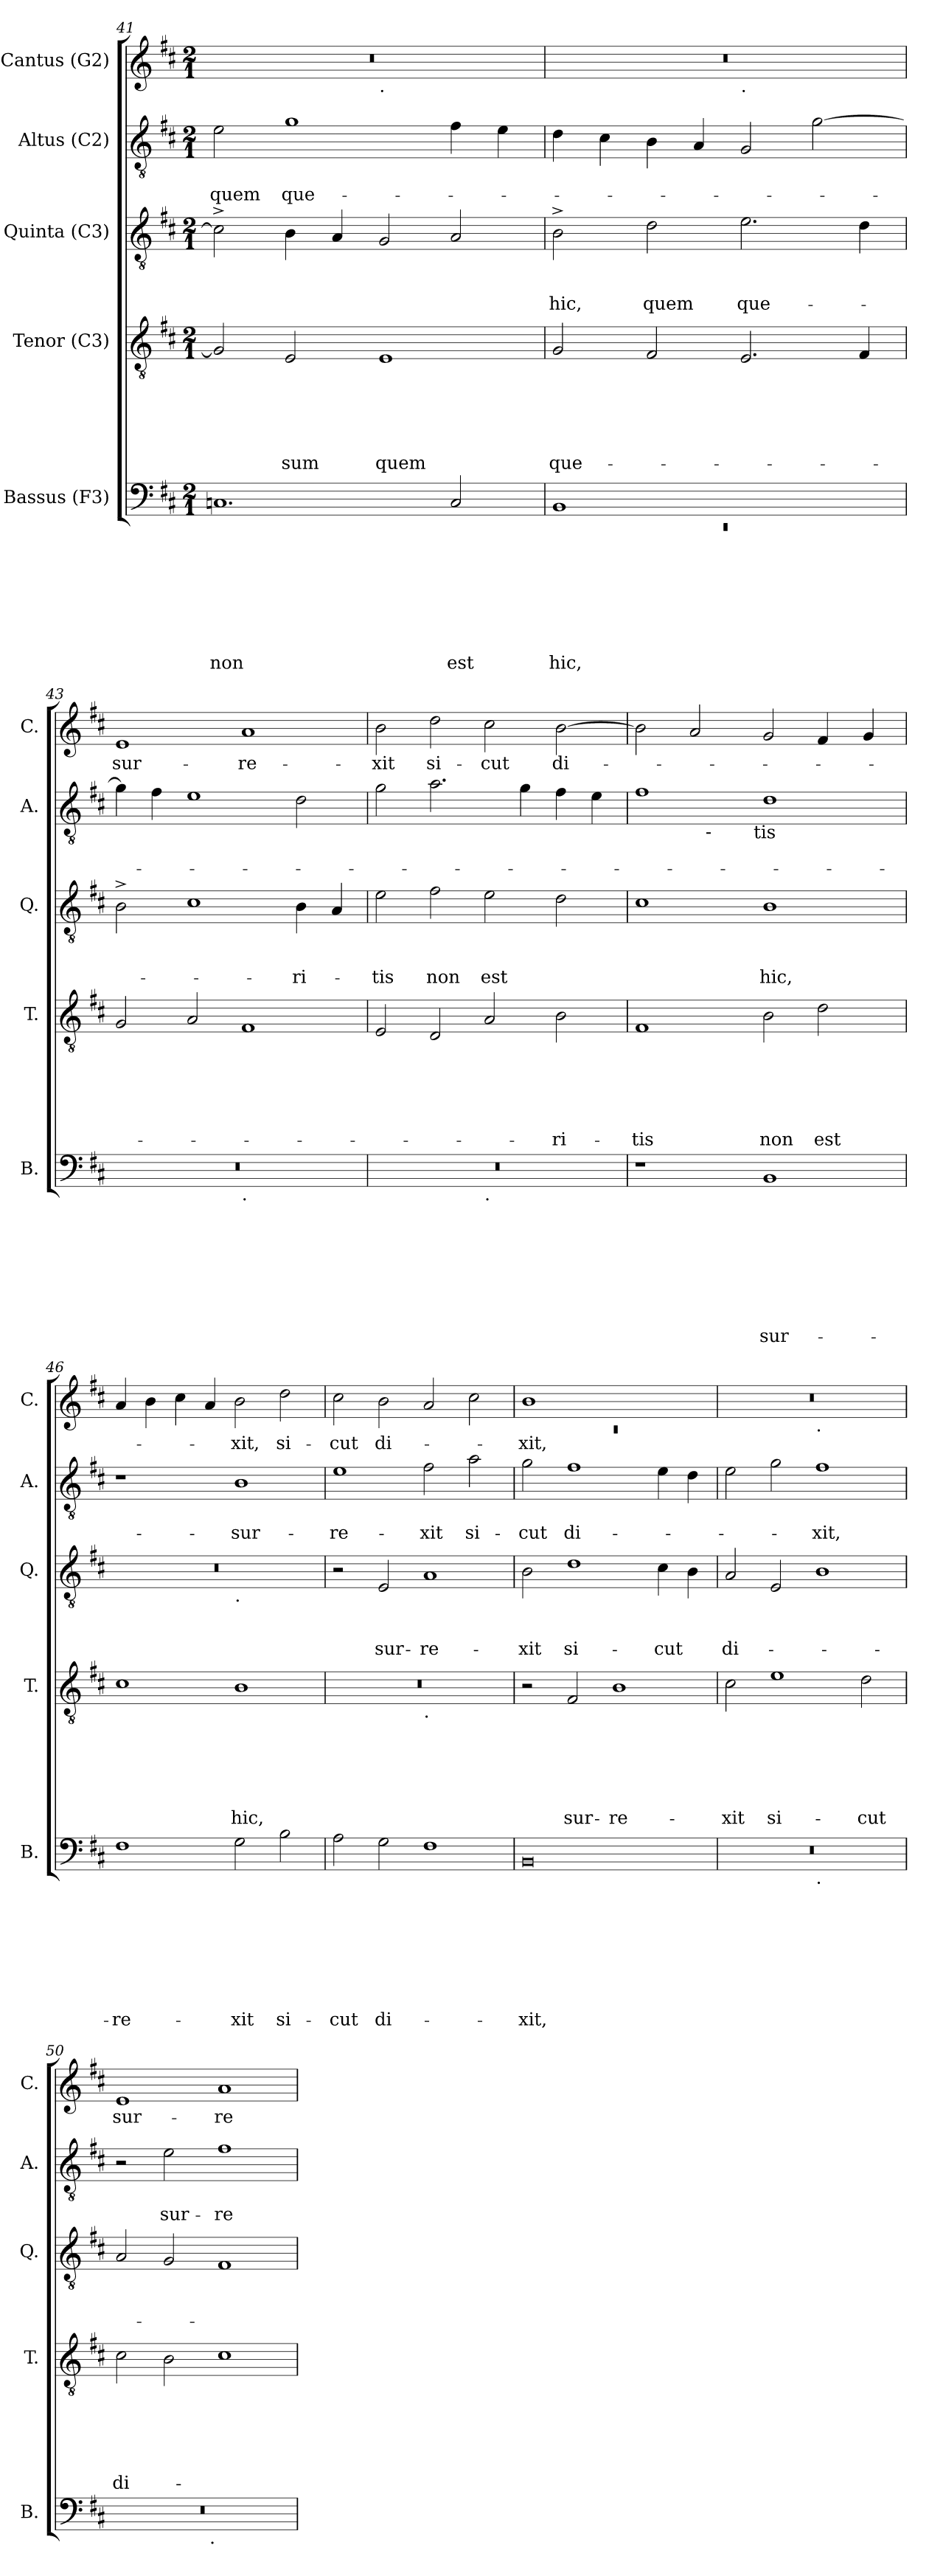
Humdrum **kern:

**kern	**text	**text	**text	**text	**text	**text	**text	**text	**kern	**text	**text	**text	**text	**text	**text	**kern	**text	**text	**text	**kern	**text	**text	**kern	**text
*part5	*part5	*part5	*part5	*part5	*part5	*part5	*part5	*part5	*part4	*part4	*part4	*part4	*part4	*part4	*part4	*part3	*part3	*part3	*part3	*part2	*part2	*part2	*part1	*part1
*staff5	*staff5	*staff5	*staff5	*staff5	*staff5	*staff5	*staff5	*staff5	*staff4	*staff4	*staff4	*staff4	*staff4	*staff4	*staff4	*staff3	*staff3	*staff3	*staff3	*staff2	*staff2	*staff2	*staff1	*staff1
*I"Bassus (F3)	*	*	*	*	*	*	*	*	*I"Tenor (C3)	*	*	*	*	*	*	*I"Quinta (C3)	*	*	*	*I"Altus (C2)	*	*	*I"Cantus (G2)	*
*I'B.	*	*	*	*	*	*	*	*	*I'T.	*	*	*	*	*	*	*I'Q.	*	*	*	*I'A.	*	*	*I'C.	*
*clefF4	*	*	*	*	*	*	*	*	*clefGv2	*	*	*	*	*	*	*clefGv2	*	*	*	*clefGv2	*	*	*clefG2	*
*k[f#c#]	*	*	*	*	*	*	*	*	*k[f#c#]	*	*	*	*	*	*	*k[f#c#]	*	*	*	*k[f#c#]	*	*	*k[f#c#]	*
*D:	*	*	*	*	*	*	*	*	*D:	*	*	*	*	*	*	*D:	*	*	*	*D:	*	*	*D:	*
*M2/1	*	*	*	*	*	*	*	*	*M2/1	*	*	*	*	*	*	*M2/1	*	*	*	*M2/1	*	*	*M2/1	*
=41	=41	=41	=41	=41	=41	=41	=41	=41	=41	=41	=41	=41	=41	=41	=41	=41	=41	=41	=41	=41	=41	=41	=41	=41
!	!	!	!	!	!	!	!	!LO:LY:b	!	!	!	!	!	!	!	!	!	!	!	!	!	!LO:LY:b	!	!
*	*	*	*	*	*	*	*	*	*	*	*	*	*	*	*	*	*	*	*	*	*	*	*^	*
1.Cn	.	.	.	.	.	.	.	non	2G/]	.	.	.	.	.	.	2c^>\]	.	.	.	2e\	.	quem	0r	1ryy	.
!	!	!	!	!	!	!	!	!	!	!	!	!	!	!	!LO:LY:b	!	!	!	!	!	!	!LO:LY:b	!	!	!
.	.	.	.	.	.	.	.	.	2E/	.	.	.	.	.	-sum	4B\	.	.	.	1g	.	que-	.	.	.
.	.	.	.	.	.	.	.	.	.	.	.	.	.	.	.	4A/	.	.	.	.	.	.	.	.	.
!	!	!	!	!	!	!	!	!	!	!	!	!	!	!	!	!	!	!	!	!	!	!	!	!LO:TX:b:t=.	!
!	!	!	!	!	!	!	!	!	!	!	!	!	!	!	!LO:LY:b	!	!	!	!	!	!	!	!	!	!
.	.	.	.	.	.	.	.	.	1E	.	.	.	.	.	quem	2G/	.	.	.	.	.	.	.	1ryy	.
!	!	!	!	!	!	!	!	!LO:LY:b	!	!	!	!	!	!	!	!	!	!	!	!	!	!	!	!	!
2C/	.	.	.	.	.	.	.	est	.	.	.	.	.	.	.	2A/	.	.	.	4f#\	.	.	.	.	.
.	.	.	.	.	.	.	.	.	.	.	.	.	.	.	.	.	.	.	.	4e\	.	.	.	.	.
!!LO:LB:g=z	!!
=42	=42	=42	=42	=42	=42	=42	=42	=42	=42	=42	=42	=42	=42	=42	=42	=42	=42	=42	=42	=42	=42	=42	=42	=42	=42
*^	*	*	*	*	*	*	*	*	*	*	*	*	*	*	*	*	*	*	*	*	*	*	*	*	*
!	!LO:N:vis=1	!	!	!	!	!	!	!	!LO:LY:b	!	!	!	!	!	!	!LO:LY:b	!	!	!	!LO:LY:b	!	!	!	!	!	!
1BB	0rEE	.	.	.	.	.	.	.	hic,	2G/	.	.	.	.	.	que-	2B^>\	.	.	-hic,	4d\	.	.	0r	1ryy	.
.	.	.	.	.	.	.	.	.	.	.	.	.	.	.	.	.	.	.	.	.	4c#\	.	.	.	.	.
!	!	!	!	!	!	!	!	!	!	!	!	!	!	!	!	!	!	!	!	!LO:LY:b	!	!	!	!	!	!
.	.	.	.	.	.	.	.	.	.	2F#/	.	.	.	.	.	.	2d\	.	.	quem	4B\	.	.	.	.	.
.	.	.	.	.	.	.	.	.	.	.	.	.	.	.	.	.	.	.	.	.	4A/	.	.	.	.	.
!	!	!	!	!	!	!	!	!	!	!	!	!	!	!	!	!	!	!	!	!	!	!	!	!	!LO:TX:b:t=.	!
!	!	!	!	!	!	!	!	!	!	!	!	!	!	!	!	!	!	!	!	!LO:LY:b	!	!	!	!	!	!
1ryy	.	.	.	.	.	.	.	.	.	2.E/	.	.	.	.	.	.	2.e\	.	.	que-	2G/	.	.	.	1ryy	.
.	.	.	.	.	.	.	.	.	.	.	.	.	.	.	.	.	.	.	.	.	[>2g\	.	.	.	.	.
.	.	.	.	.	.	.	.	.	.	4F#/	.	.	.	.	.	.	4d\	.	.	.	.	.	.	.	.	.
=43	=43	=43	=43	=43	=43	=43	=43	=43	=43	=43	=43	=43	=43	=43	=43	=43	=43	=43	=43	=43	=43	=43	=43	=43	=43	=43
!	!	!	!	!	!	!	!	!	!	!	!	!	!	!	!	!	!	!	!	!	!	!	!	!	!	!LO:LY:b
*	*	*	*	*	*	*	*	*	*	*	*	*	*	*	*	*	*	*	*	*	*	*	*	*v	*v	*
0r	1ryy	.	.	.	.	.	.	.	.	2G/	.	.	.	.	.	.	2B^>\	.	.	.	4g\]	.	.	1e	sur-
.	.	.	.	.	.	.	.	.	.	.	.	.	.	.	.	.	.	.	.	.	4f#\	.	.	.	.
.	.	.	.	.	.	.	.	.	.	2A/	.	.	.	.	.	.	1c#	.	.	.	1e	.	.	.	.
!	!LO:TX:b:t=.	!	!	!	!	!	!	!	!	!	!	!	!	!	!	!	!	!	!	!	!	!	!	!	!
!	!	!	!	!	!	!	!	!	!	!	!	!	!	!	!	!	!	!	!	!	!	!	!	!	!LO:LY:b
.	1ryy	.	.	.	.	.	.	.	.	1F#	.	.	.	.	.	.	.	.	.	.	.	.	.	1a	-re-
!	!	!	!	!	!	!	!	!	!	!	!	!	!	!	!	!	!	!	!	!LO:LY:b	!	!	!	!	!
.	.	.	.	.	.	.	.	.	.	.	.	.	.	.	.	.	4B\	.	.	-ri-	2d\	.	.	.	.
.	.	.	.	.	.	.	.	.	.	.	.	.	.	.	.	.	4A/	.	.	.	.	.	.	.	.
=44	=44	=44	=44	=44	=44	=44	=44	=44	=44	=44	=44	=44	=44	=44	=44	=44	=44	=44	=44	=44	=44	=44	=44	=44	=44
!	!	!	!	!	!	!	!	!	!	!	!	!	!	!	!	!	!	!	!	!LO:LY:b	!	!	!	!	!LO:LY:b
0r	1ryy	.	.	.	.	.	.	.	.	2E/	.	.	.	.	.	.	2e\	.	.	-tis	2g\	.	.	2b\	-xit
!	!	!	!	!	!	!	!	!	!	!	!	!	!	!	!	!	!	!	!	!LO:LY:b	!	!	!	!	!LO:LY:b
.	.	.	.	.	.	.	.	.	.	2D/	.	.	.	.	.	.	2f#\	.	.	non	2.a\	.	.	2dd\	si-
!	!LO:TX:b:t=.	!	!	!	!	!	!	!	!	!	!	!	!	!	!	!	!	!	!	!	!	!	!	!	!
!	!	!	!	!	!	!	!	!	!	!	!	!	!	!	!	!	!	!	!	!LO:LY:b	!	!	!	!	!LO:LY:b
.	1ryy	.	.	.	.	.	.	.	.	2A/	.	.	.	.	.	.	2e\	.	.	est	.	.	.	2cc#\	-cut
.	.	.	.	.	.	.	.	.	.	.	.	.	.	.	.	.	.	.	.	.	4g\	.	.	.	.
!	!	!	!	!	!	!	!	!	!	!	!	!	!	!	!	!LO:LY:b	!	!	!	!	!	!	!	!	!LO:LY:b
.	.	.	.	.	.	.	.	.	.	2B\	.	.	.	.	.	-ri-	2d\	.	.	.	4f#\	.	.	[>2b\	di-
.	.	.	.	.	.	.	.	.	.	.	.	.	.	.	.	.	.	.	.	.	4e\	.	.	.	.
=45	=45	=45	=45	=45	=45	=45	=45	=45	=45	=45	=45	=45	=45	=45	=45	=45	=45	=45	=45	=45	=45	=45	=45	=45	=45
!	!	!	!	!	!	!	!	!	!	!	!	!	!	!	!	!	!	!	!	!	!LO:TX:b:t=ti	!	!	!	!
!	!	!	!	!	!	!	!	!	!	!	!	!	!	!	!	!LO:LY:b	!	!	!	!	!	!	!	!	!
*	*	*	*	*	*	*	*	*	*	*	*	*	*	*	*	*	*	*	*	*	*^	*	*	*	*
*v	*v	*	*	*	*	*	*	*	*	*	*	*	*	*	*	*	*	*	*	*	*	*^	*	*	*	*
1r	.	.	.	.	.	.	.	.	1F#	.	.	.	.	.	-tis	1c#	.	.	.	1f#	2ryy	2ryy	.	.	2b\]	.
.	.	.	.	.	.	.	.	.	.	.	.	.	.	.	.	.	.	.	.	.	16ryy	4...ryy	.	.	2a/	.
!	!	!	!	!	!	!	!	!	!	!	!	!	!	!	!	!	!	!	!	!	!LO:TX:b:t=-	!	!	!	!	!
.	.	.	.	.	.	.	.	.	.	.	.	.	.	.	.	.	.	.	.	.	1ryy	.	.	.	.	.
!	!	!	!	!	!	!	!	!	!	!	!	!	!	!	!	!	!	!	!	!	!	!LO:TX:b:t=tis	!	!	!	!
.	.	.	.	.	.	.	.	.	.	.	.	.	.	.	.	.	.	.	.	.	.	1ryy	.	.	.	.
!	!	!	!	!	!	!	!	!LO:LY:b	!	!	!	!	!	!	!LO:LY:b	!	!	!	!LO:LY:b	!	!	!	!	!	!	!
1BB	.	.	.	.	.	.	.	sur-	2B\	.	.	.	.	.	non	1B	.	.	hic,	1d	.	.	.	.	2g/	.
!	!	!	!	!	!	!	!	!	!	!	!	!	!	!	!LO:LY:b	!	!	!	!	!	!	!	!	!	!	!
.	.	.	.	.	.	.	.	.	2d\	.	.	.	.	.	est	.	.	.	.	.	.	.	.	.	4f#/	.
.	.	.	.	.	.	.	.	.	.	.	.	.	.	.	.	.	.	.	.	.	4..ryy	.	.	.	.	.
.	.	.	.	.	.	.	.	.	.	.	.	.	.	.	.	.	.	.	.	.	.	.	.	.	4g/	.
.	.	.	.	.	.	.	.	.	.	.	.	.	.	.	.	.	.	.	.	.	.	32ryy	.	.	.	.
!!LO:LB:g=z
=46	=46	=46	=46	=46	=46	=46	=46	=46	=46	=46	=46	=46	=46	=46	=46	=46	=46	=46	=46	=46	=46	=46	=46	=46	=46	=46
!	!	!	!	!	!	!	!	!LO:LY:b	!	!	!	!	!	!	!	!	!	!	!	!	!	!	!	!	!	!
*	*	*	*	*	*	*	*	*	*	*	*	*	*	*	*	*^	*	*	*	*v	*v	*v	*	*	*	*
1F#	.	.	.	.	.	.	.	-re-	1c#	.	.	.	.	.	.	0r	1ryy	.	.	.	1r	.	.	4a/	.
.	.	.	.	.	.	.	.	.	.	.	.	.	.	.	.	.	.	.	.	.	.	.	.	4b\	.
.	.	.	.	.	.	.	.	.	.	.	.	.	.	.	.	.	.	.	.	.	.	.	.	4cc#\	.
.	.	.	.	.	.	.	.	.	.	.	.	.	.	.	.	.	.	.	.	.	.	.	.	4a/	.
!	!	!	!	!	!	!	!	!	!	!	!	!	!	!	!	!	!LO:TX:b:t=.	!	!	!	!	!	!	!	!
!	!	!	!	!	!	!	!	!LO:LY:b	!	!	!	!	!	!	!LO:LY:b	!	!	!	!	!	!	!	!LO:LY:b	!	!LO:LY:b
2G\	.	.	.	.	.	.	.	-xit	1B	.	.	.	.	.	hic,	.	1ryy	.	.	.	1B	.	-sur-	2b\	-xit,
!	!	!	!	!	!	!	!	!LO:LY:b	!	!	!	!	!	!	!	!	!	!	!	!	!	!	!	!	!LO:LY:b
2B\	.	.	.	.	.	.	.	si-	.	.	.	.	.	.	.	.	.	.	.	.	.	.	.	2dd\	si-
=47	=47	=47	=47	=47	=47	=47	=47	=47	=47	=47	=47	=47	=47	=47	=47	=47	=47	=47	=47	=47	=47	=47	=47	=47	=47
!	!	!	!	!	!	!	!	!LO:LY:b	!	!	!	!	!	!	!	!	!	!	!	!	!	!	!LO:LY:b	!	!LO:LY:b
*	*	*	*	*	*	*	*	*	*^	*	*	*	*	*	*	*v	*v	*	*	*	*	*	*	*	*
2A\	.	.	.	.	.	.	.	-cut	0r	1ryy	.	.	.	.	.	.	2r	.	.	.	1e	.	-re-	2cc#\	-cut
!	!	!	!	!	!	!	!	!LO:LY:b	!	!	!	!	!	!	!	!	!	!	!	!LO:LY:b	!	!	!	!	!LO:LY:b
2G\	.	.	.	.	.	.	.	di-	.	.	.	.	.	.	.	.	2E/	.	.	sur-	.	.	.	2b\	di-
!	!	!	!	!	!	!	!	!	!	!LO:TX:b:t=.	!	!	!	!	!	!	!	!	!	!	!	!	!	!	!
!	!	!	!	!	!	!	!	!	!	!	!	!	!	!	!	!	!	!	!	!LO:LY:b	!	!	!LO:LY:b	!	!
1F#	.	.	.	.	.	.	.	.	.	1ryy	.	.	.	.	.	.	1A	.	.	-re-	2f#\	.	-xit	2a/	.
!	!	!	!	!	!	!	!	!	!	!	!	!	!	!	!	!	!	!	!	!	!	!	!LO:LY:b	!	!
.	.	.	.	.	.	.	.	.	.	.	.	.	.	.	.	.	.	.	.	.	2a\	.	si-	2cc#\	.
=48	=48	=48	=48	=48	=48	=48	=48	=48	=48	=48	=48	=48	=48	=48	=48	=48	=48	=48	=48	=48	=48	=48	=48	=48	=48
*	*	*	*	*	*	*	*	*	*	*	*	*	*	*	*	*	*	*	*	*	*	*	*	*^	*
!	!	!	!	!	!	!	!	!LO:LY:b	!	!	!	!	!	!	!	!	!	!	!	!LO:LY:b	!	!	!LO:LY:b	!	!LO:N:vis=1	!LO:LY:b
*	*	*	*	*	*	*	*	*	*v	*v	*	*	*	*	*	*	*	*	*	*	*	*	*	*	*	*
0BB	.	.	.	.	.	.	.	-xit,	2r	.	.	.	.	.	.	2B\	.	.	-xit	2g\	.	-cut	1b	0rc	-xit,
!	!	!	!	!	!	!	!	!	!	!	!	!	!	!	!LO:LY:b	!	!	!	!LO:LY:b	!	!	!LO:LY:b	!	!	!
.	.	.	.	.	.	.	.	.	2F#/	.	.	.	.	.	sur-	1d	.	.	si-	1f#	.	di-	.	.	.
!	!	!	!	!	!	!	!	!	!	!	!	!	!	!	!LO:LY:b	!	!	!	!	!	!	!	!	!	!
.	.	.	.	.	.	.	.	.	1B	.	.	.	.	.	-re-	.	.	.	.	.	.	.	1ryy	.	.
!	!	!	!	!	!	!	!	!	!	!	!	!	!	!	!	!	!	!	!LO:LY:b	!	!	!	!	!	!
.	.	.	.	.	.	.	.	.	.	.	.	.	.	.	.	4c#\	.	.	-cut	4e\	.	.	.	.	.
.	.	.	.	.	.	.	.	.	.	.	.	.	.	.	.	4B\	.	.	.	4d\	.	.	.	.	.
=49	=49	=49	=49	=49	=49	=49	=49	=49	=49	=49	=49	=49	=49	=49	=49	=49	=49	=49	=49	=49	=49	=49	=49	=49	=49
!	!	!	!	!	!	!	!	!	!	!	!	!	!	!	!LO:LY:b	!	!	!	!LO:LY:b	!	!	!	!	!	!
*^	*	*	*	*	*	*	*	*	*	*	*	*	*	*	*	*	*	*	*	*	*	*	*	*	*
0r	1ryy	.	.	.	.	.	.	.	.	2c#\	.	.	.	.	.	-xit	2A/	.	.	di-	2e\	.	.	0r	1ryy	.
!	!	!	!	!	!	!	!	!	!	!	!	!	!	!	!	!LO:LY:b	!	!	!	!	!	!	!	!	!	!
.	.	.	.	.	.	.	.	.	.	1e	.	.	.	.	.	si-	2E/	.	.	.	2g\	.	.	.	.	.
!	!	!	!	!	!	!	!	!	!	!	!	!	!	!	!	!	!	!	!	!	!	!	!	!	!LO:TX:b:t=.	!
!	!LO:TX:b:t=.	!	!	!	!	!	!	!	!	!	!	!	!	!	!	!	!	!	!	!	!	!	!	!	!	!
!	!	!	!	!	!	!	!	!	!	!	!	!	!	!	!	!	!	!	!	!	!	!	!LO:LY:b	!	!	!
.	1ryy	.	.	.	.	.	.	.	.	.	.	.	.	.	.	.	1B	.	.	.	1f#	.	-xit,	.	1ryy	.
!	!	!	!	!	!	!	!	!	!	!	!	!	!	!	!	!LO:LY:b	!	!	!	!	!	!	!	!	!	!
.	.	.	.	.	.	.	.	.	.	2d\	.	.	.	.	.	-cut	.	.	.	.	.	.	.	.	.	.
=50	=50	=50	=50	=50	=50	=50	=50	=50	=50	=50	=50	=50	=50	=50	=50	=50	=50	=50	=50	=50	=50	=50	=50	=50	=50	=50
!	!	!	!	!	!	!	!	!	!	!	!	!	!	!	!	!LO:LY:b	!	!	!	!	!	!	!	!	!	!LO:LY:b
*	*	*	*	*	*	*	*	*	*	*	*	*	*	*	*	*	*	*	*	*	*	*	*	*v	*v	*
0r	2ryy	.	.	.	.	.	.	.	.	2c#\	.	.	.	.	.	di-	2A/	.	.	.	2r	.	.	1e	sur-
!	!	!	!	!	!	!	!	!	!	!	!	!	!	!	!	!	!	!	!	!	!	!	!LO:LY:b	!	!
.	4...ryy	.	.	.	.	.	.	.	.	2B\	.	.	.	.	.	.	2G/	.	.	.	2e\	.	sur-	.	.
!	!LO:TX:b:t=.	!	!	!	!	!	!	!	!	!	!	!	!	!	!	!	!	!	!	!	!	!	!	!	!
.	1ryy	.	.	.	.	.	.	.	.	.	.	.	.	.	.	.	.	.	.	.	.	.	.	.	.
!	!	!	!	!	!	!	!	!	!	!	!	!	!	!	!	!	!	!	!	!	!	!	!LO:LY:b	!	!LO:LY:b
.	.	.	.	.	.	.	.	.	.	1c#	.	.	.	.	.	.	1F#	.	.	.	1f#	.	-re-	1a	-re-
.	32ryy	.	.	.	.	.	.	.	.	.	.	.	.	.	.	.	.	.	.	.	.	.	.	.	.
*v	*v	*	*	*	*	*	*	*	*	*	*	*	*	*	*	*	*	*	*	*	*	*	*	*	*
=	=	=	=	=	=	=	=	=	=	=	=	=	=	=	=	=	=	=	=	=	=	=	=	=
*-	*-	*-	*-	*-	*-	*-	*-	*-	*-	*-	*-	*-	*-	*-	*-	*-	*-	*-	*-	*-	*-	*-	*-	*-
